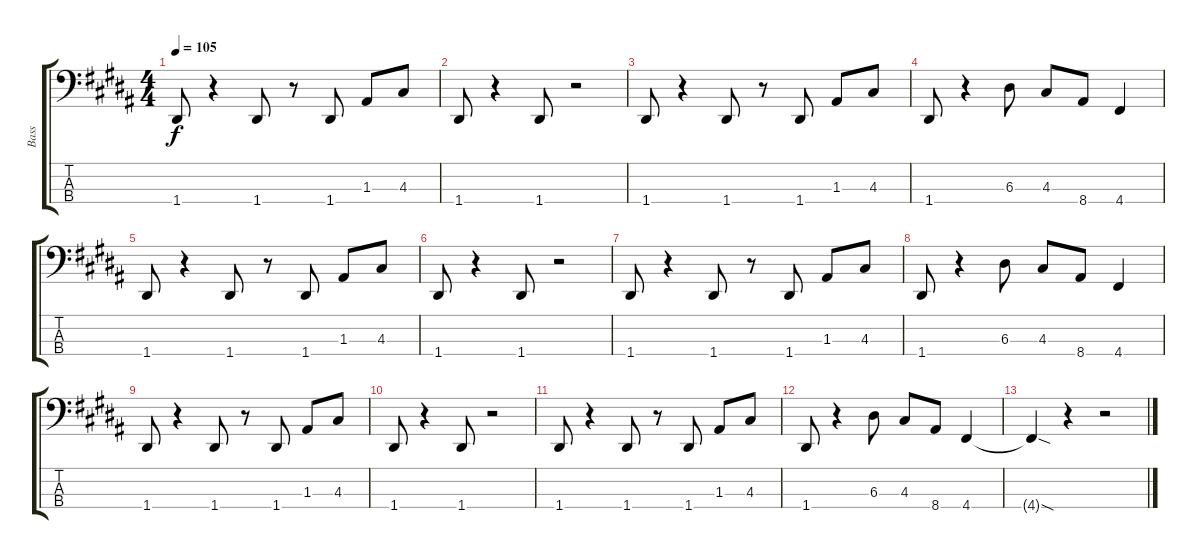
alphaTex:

\track ("Bass" "Bass") {instrument electricbassfinger}
\staff {score tabs}
\tuning (G2 D2 A1 D1) {hide}
\ts (4 4)
\tempo 105
\clef f4
\ks b
1.4.8{dy f} r.4 1.4.8 r.8 1.4.8 1.3.8 4.3.8 |
1.4.8 r.4 1.4.8 r.2 |
1.4.8 r.4 1.4.8 r.8 1.4.8 1.3.8 4.3.8 |
1.4.8 r.4 6.3.8 4.3.8 8.4.8 4.4.4 |
1.4.8 r.4 1.4.8 r.8 1.4.8 1.3.8 4.3.8 |
1.4.8 r.4 1.4.8 r.2 |
1.4.8 r.4 1.4.8 r.8 1.4.8 1.3.8 4.3.8 |
1.4.8 r.4 6.3.8 4.3.8 8.4.8 4.4.4 |
1.4.8 r.4 1.4.8 r.8 1.4.8 1.3.8 4.3.8 |
1.4.8 r.4 1.4.8 r.2 |
1.4.8 r.4 1.4.8 r.8 1.4.8 1.3.8 4.3.8 |
1.4.8 r.4 6.3.8 4.3.8 8.4.8 4.4.4 |
4.4{sod t}.4 r.4 r.2
